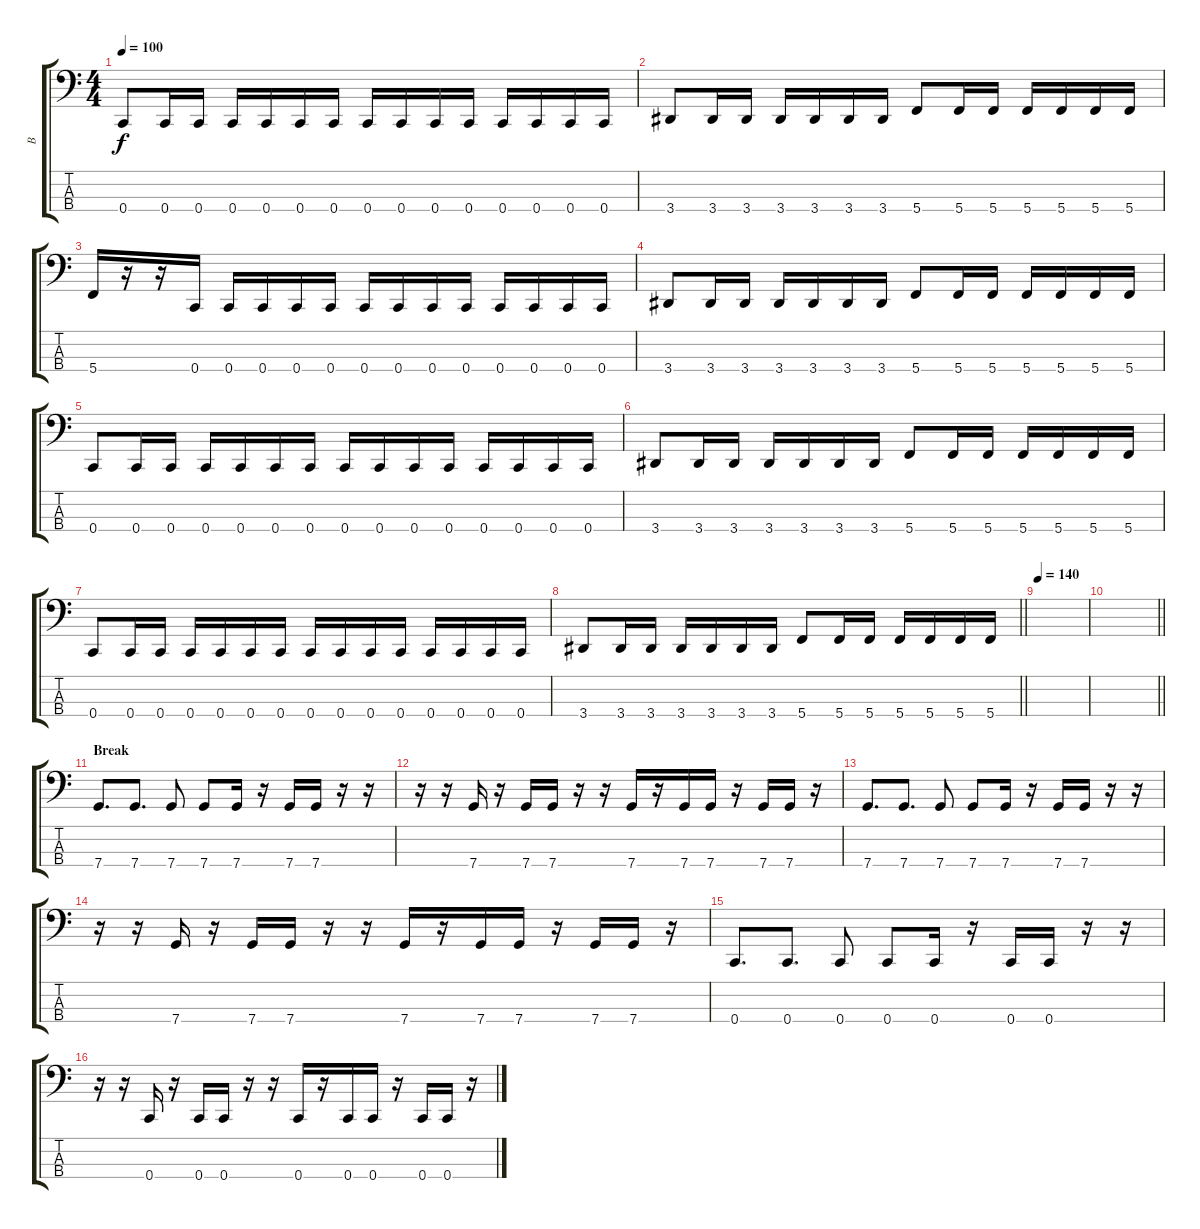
\track ("B" "B") {instrument electricbassfinger}
\staff {score tabs}
\tuning (F2 C2 G1 C1) {hide}
\ts (4 4)
\tempo 100
\clef f4
\ks c
0.4.8{dy f} 0.4.16 0.4.16 0.4.16 0.4.16 0.4.16 0.4.16 0.4.16 0.4.16 0.4.16 0.4.16 0.4.16 0.4.16 0.4.16 0.4.16 |
3.4.8 3.4.16 3.4.16 3.4.16 3.4.16 3.4.16 3.4.16 5.4.8 5.4.16 5.4.16 5.4.16 5.4.16 5.4.16 5.4.16 |
5.4.16 r.16 r.16 0.4.16 0.4.16 0.4.16 0.4.16 0.4.16 0.4.16 0.4.16 0.4.16 0.4.16 0.4.16 0.4.16 0.4.16 0.4.16 |
3.4.8 3.4.16 3.4.16 3.4.16 3.4.16 3.4.16 3.4.16 5.4.8 5.4.16 5.4.16 5.4.16 5.4.16 5.4.16 5.4.16 |
0.4.8 0.4.16 0.4.16 0.4.16 0.4.16 0.4.16 0.4.16 0.4.16 0.4.16 0.4.16 0.4.16 0.4.16 0.4.16 0.4.16 0.4.16 |
3.4.8 3.4.16 3.4.16 3.4.16 3.4.16 3.4.16 3.4.16 5.4.8 5.4.16 5.4.16 5.4.16 5.4.16 5.4.16 5.4.16 |
0.4.8 0.4.16 0.4.16 0.4.16 0.4.16 0.4.16 0.4.16 0.4.16 0.4.16 0.4.16 0.4.16 0.4.16 0.4.16 0.4.16 0.4.16 |
\barLineRight lightlight
3.4.8 3.4.16 3.4.16 3.4.16 3.4.16 3.4.16 3.4.16 5.4.8 5.4.16 5.4.16 5.4.16 5.4.16 5.4.16 5.4.16 |
\section ("" "")
\tempo 140
|
\barLineRight lightlight
|
\section ("" "Break")
7.4.8{d} 7.4.8{d} 7.4.8 7.4.8 7.4.16 r.16 7.4.16 7.4.16 r.16 r.16 |
r.16 r.16 7.4.16 r.16 7.4.16 7.4.16 r.16 r.16 7.4.16 r.16 7.4.16 7.4.16 r.16 7.4.16 7.4.16 r.16 |
7.4.8{d} 7.4.8{d} 7.4.8 7.4.8 7.4.16 r.16 7.4.16 7.4.16 r.16 r.16 |
r.16 r.16 7.4.16 r.16 7.4.16 7.4.16 r.16 r.16 7.4.16 r.16 7.4.16 7.4.16 r.16 7.4.16 7.4.16 r.16 |
0.4.8{d} 0.4.8{d} 0.4.8 0.4.8 0.4.16 r.16 0.4.16 0.4.16 r.16 r.16 |
r.16 r.16 0.4.16 r.16 0.4.16 0.4.16 r.16 r.16 0.4.16 r.16 0.4.16 0.4.16 r.16 0.4.16 0.4.16 r.16
